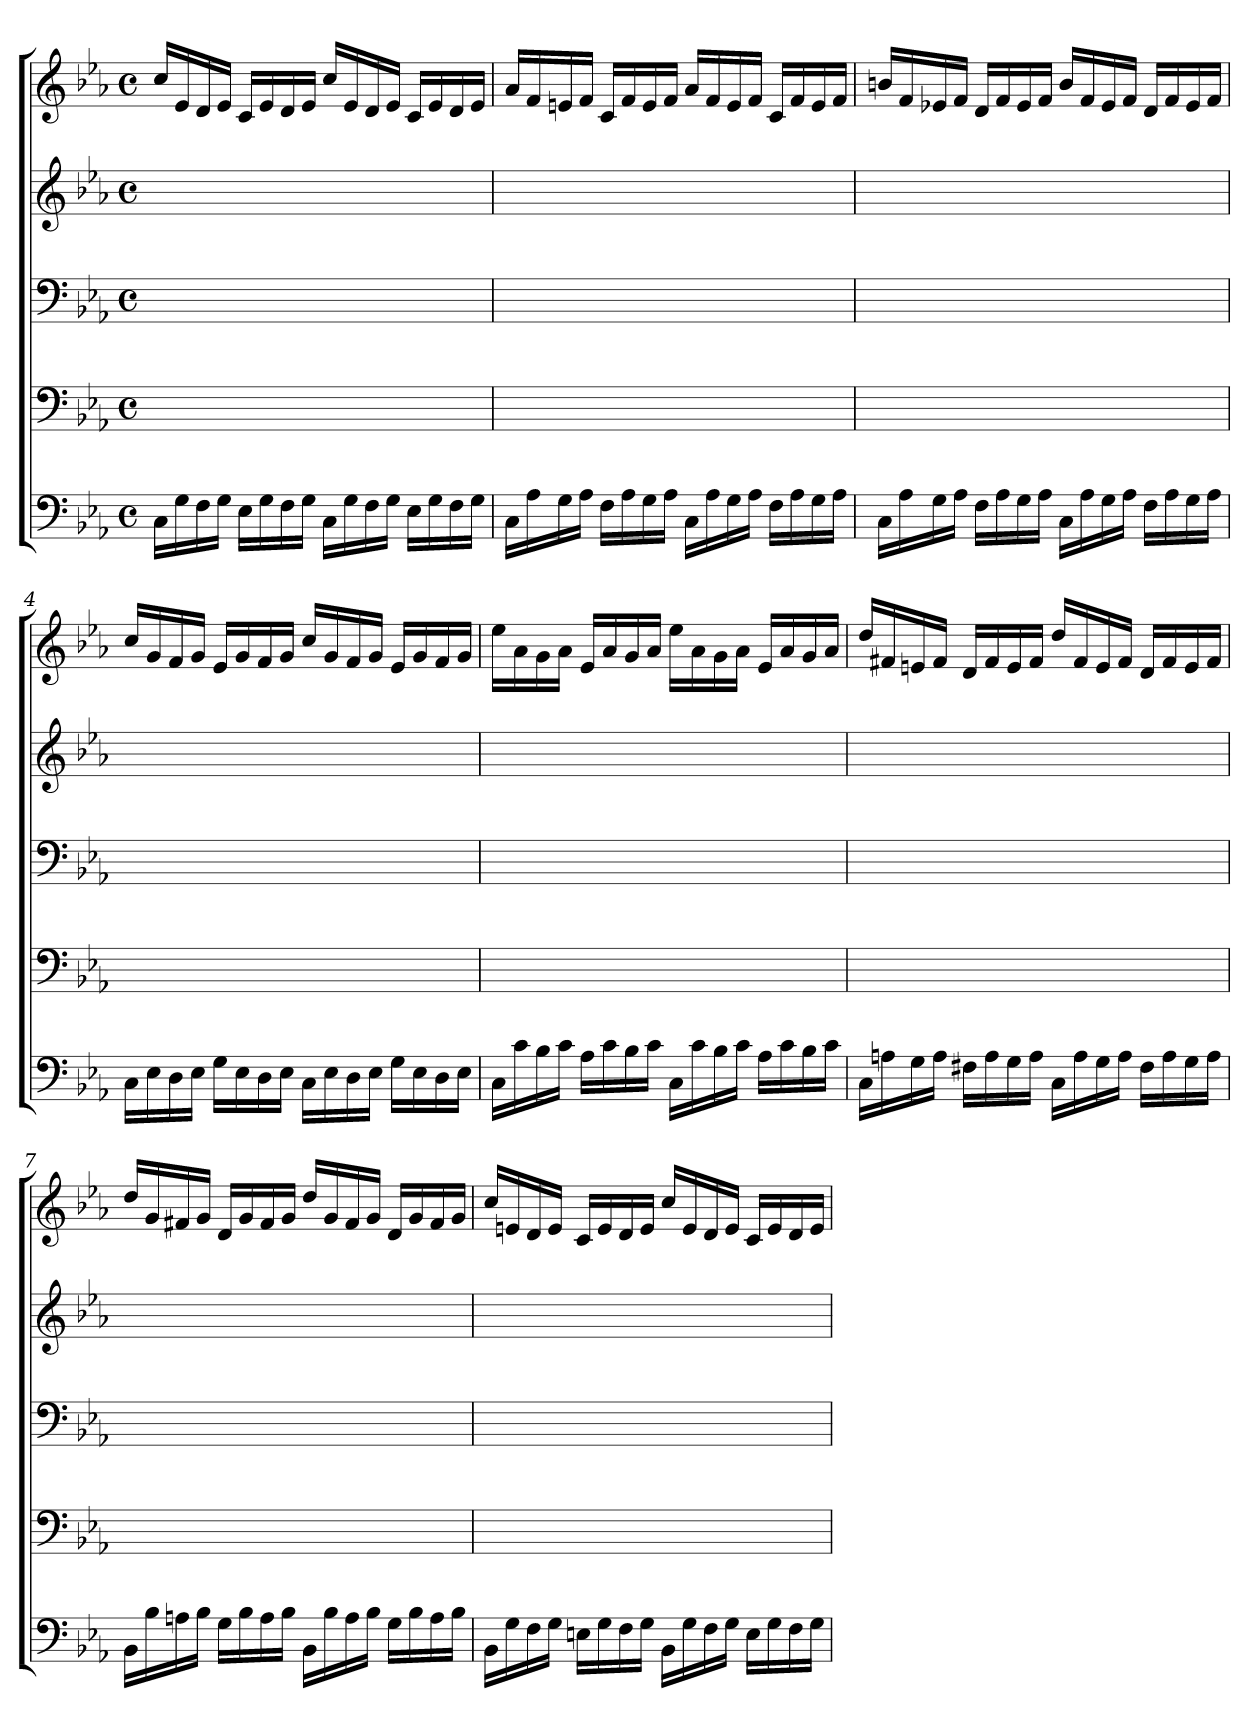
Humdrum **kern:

**kern	**kern	**kern	**kern	**kern
*part5	*part4	*part3	*part2	*part1
*staff5	*staff4	*staff3	*staff2	*staff1
*clefF4	*clefF4	*clefF4	*clefG2	*clefG2
*k[b-e-a-]	*k[b-e-a-]	*k[b-e-a-]	*k[b-e-a-]	*k[b-e-a-]
*c:	*c:	*c:	*c:	*c:
*M4/4	*M4/4	*M4/4	*M4/4	*M4/4
*met(c)	*met(c)	*met(c)	*met(c)	*met(c)
*MM108	*MM108	*MM108	*MM108	*MM108
=1	=1	=1	=1	=1
16CLL	1ryy	1ryy	1ryy	16ccLL
16G	.	.	.	16e-
16F	.	.	.	16d
16GJJ	.	.	.	16e-JJ
16E-LL	.	.	.	16cLL
16G	.	.	.	16e-
16F	.	.	.	16d
16GJJ	.	.	.	16e-JJ
16CLL	.	.	.	16ccLL
16G	.	.	.	16e-
16F	.	.	.	16d
16GJJ	.	.	.	16e-JJ
16E-LL	.	.	.	16cLL
16G	.	.	.	16e-
16F	.	.	.	16d
16GJJ	.	.	.	16e-JJ
=2	=2	=2	=2	=2
16CLL	1ryy	1ryy	1ryy	16a-LL
16A-	.	.	.	16f
16G	.	.	.	16en
16A-JJ	.	.	.	16fJJ
16FLL	.	.	.	16cLL
16A-	.	.	.	16f
16G	.	.	.	16e
16A-JJ	.	.	.	16fJJ
16CLL	.	.	.	16a-LL
16A-	.	.	.	16f
16G	.	.	.	16e
16A-JJ	.	.	.	16fJJ
16FLL	.	.	.	16cLL
16A-	.	.	.	16f
16G	.	.	.	16e
16A-JJ	.	.	.	16fJJ
=3	=3	=3	=3	=3
16CLL	1ryy	1ryy	1ryy	16bnLL
16A-	.	.	.	16f
16G	.	.	.	16e-X
16A-JJ	.	.	.	16fJJ
16FLL	.	.	.	16dLL
16A-	.	.	.	16f
16G	.	.	.	16e-
16A-JJ	.	.	.	16fJJ
16CLL	.	.	.	16bLL
16A-	.	.	.	16f
16G	.	.	.	16e-
16A-JJ	.	.	.	16fJJ
16FLL	.	.	.	16dLL
16A-	.	.	.	16f
16G	.	.	.	16e-
16A-JJ	.	.	.	16fJJ
!!LO:LB:g=z
=4	=4	=4	=4	=4
16CLL	1ryy	1ryy	1ryy	16ccLL
16E-	.	.	.	16g
16D	.	.	.	16f
16E-JJ	.	.	.	16gJJ
16GLL	.	.	.	16e-LL
16E-	.	.	.	16g
16D	.	.	.	16f
16E-JJ	.	.	.	16gJJ
16CLL	.	.	.	16ccLL
16E-	.	.	.	16g
16D	.	.	.	16f
16E-JJ	.	.	.	16gJJ
16GLL	.	.	.	16e-LL
16E-	.	.	.	16g
16D	.	.	.	16f
16E-JJ	.	.	.	16gJJ
=5	=5	=5	=5	=5
16CLL	1ryy	1ryy	1ryy	16ee-LL
16c	.	.	.	16a-
16B-	.	.	.	16g
16cJJ	.	.	.	16a-JJ
16A-LL	.	.	.	16e-LL
16c	.	.	.	16a-
16B-	.	.	.	16g
16cJJ	.	.	.	16a-JJ
16CLL	.	.	.	16ee-LL
16c	.	.	.	16a-
16B-	.	.	.	16g
16cJJ	.	.	.	16a-JJ
16A-LL	.	.	.	16e-LL
16c	.	.	.	16a-
16B-	.	.	.	16g
16cJJ	.	.	.	16a-JJ
=6	=6	=6	=6	=6
16CLL	1ryy	1ryy	1ryy	16ddLL
16An	.	.	.	16f#X
16G	.	.	.	16en
16AJJ	.	.	.	16f#JJ
16F#XLL	.	.	.	16dLL
16A	.	.	.	16f#
16G	.	.	.	16e
16AJJ	.	.	.	16f#JJ
16CLL	.	.	.	16ddLL
16A	.	.	.	16f#
16G	.	.	.	16e
16AJJ	.	.	.	16f#JJ
16F#LL	.	.	.	16dLL
16A	.	.	.	16f#
16G	.	.	.	16e
16AJJ	.	.	.	16f#JJ
!!LO:LB:g=z
=7	=7	=7	=7	=7
16BB-LL	1ryy	1ryy	1ryy	16ddLL
16B-	.	.	.	16g
16An	.	.	.	16f#X
16B-JJ	.	.	.	16gJJ
16GLL	.	.	.	16dLL
16B-	.	.	.	16g
16A	.	.	.	16f#
16B-JJ	.	.	.	16gJJ
16BB-LL	.	.	.	16ddLL
16B-	.	.	.	16g
16A	.	.	.	16f#
16B-JJ	.	.	.	16gJJ
16GLL	.	.	.	16dLL
16B-	.	.	.	16g
16A	.	.	.	16f#
16B-JJ	.	.	.	16gJJ
=8	=8	=8	=8	=8
16BB-LL	1ryy	1ryy	1ryy	16ccLL
16G	.	.	.	16en
16F	.	.	.	16d
16GJJ	.	.	.	16eJJ
16EnLL	.	.	.	16cLL
16G	.	.	.	16e
16F	.	.	.	16d
16GJJ	.	.	.	16eJJ
16BB-LL	.	.	.	16ccLL
16G	.	.	.	16e
16F	.	.	.	16d
16GJJ	.	.	.	16eJJ
16ELL	.	.	.	16cLL
16G	.	.	.	16e
16F	.	.	.	16d
16GJJ	.	.	.	16eJJ
=	=	=	=	=
*-	*-	*-	*-	*-
